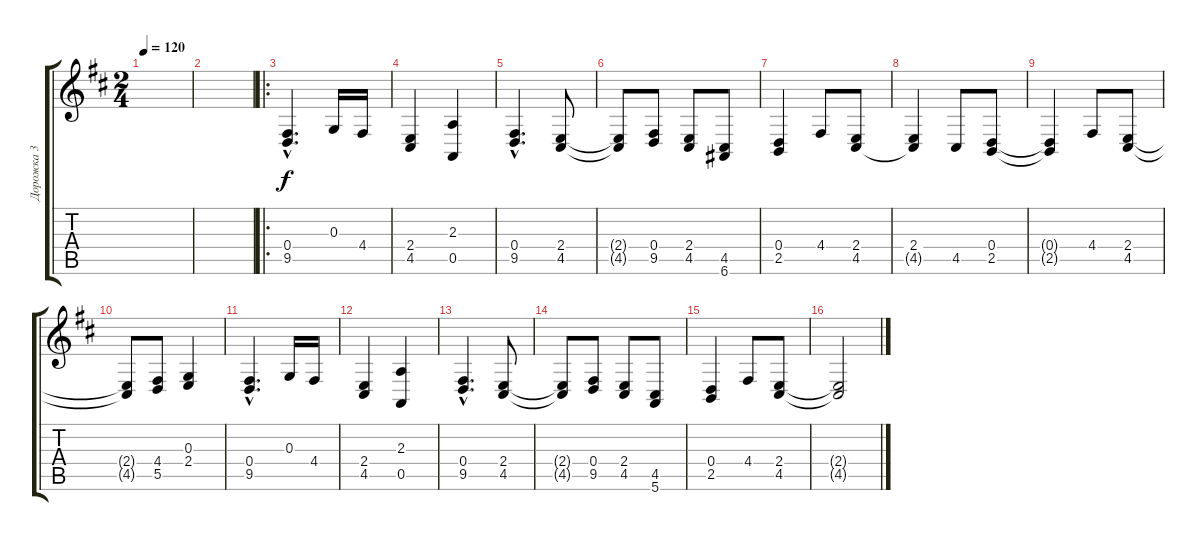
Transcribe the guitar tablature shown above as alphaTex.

\track ("Дорожка 3" "Дорожка 3") {instrument electricpiano1}
\staff {score tabs}
\tuning (E4 B3 G3 D3 A2 E2) {hide}
\ts (2 4)
\tempo 120
\clef g2
\ks d
|
|
\ro
(0.4{hac} 9.5{hac}).4{d} 0.3.16 4.4.16 |
(2.4 4.5).4 (2.3 0.5).4 |
(0.4{hac} 9.5{hac}).4{d} (2.4 4.5).8 |
(2.4{t} 4.5{t}).8 (0.4 9.5).8 (2.4 4.5).8 (4.5 6.6).8 |
(0.4 2.5).4 4.4.8 (2.4 4.5).8 |
(2.4 4.5{t}).4 4.5.8 (0.4 2.5).8 |
(0.4{t} 2.5{t}).4 4.4.8 (2.4 4.5).8 |
(2.4{t} 4.5{t}).8 (4.4 5.5).8 (0.3 2.4).4 |
(0.4{hac} 9.5{hac}).4{d} 0.3.16 4.4.16 |
(2.4 4.5).4 (2.3 0.5).4 |
(0.4{hac} 9.5{hac}).4{d} (2.4 4.5).8 |
(2.4{t} 4.5{t}).8 (0.4 9.5).8 (2.4 4.5).8 (4.5 5.6).8 |
(0.4 2.5).4 4.4.8 (2.4 4.5).8 |
(2.4{t} 4.5{t}).2
